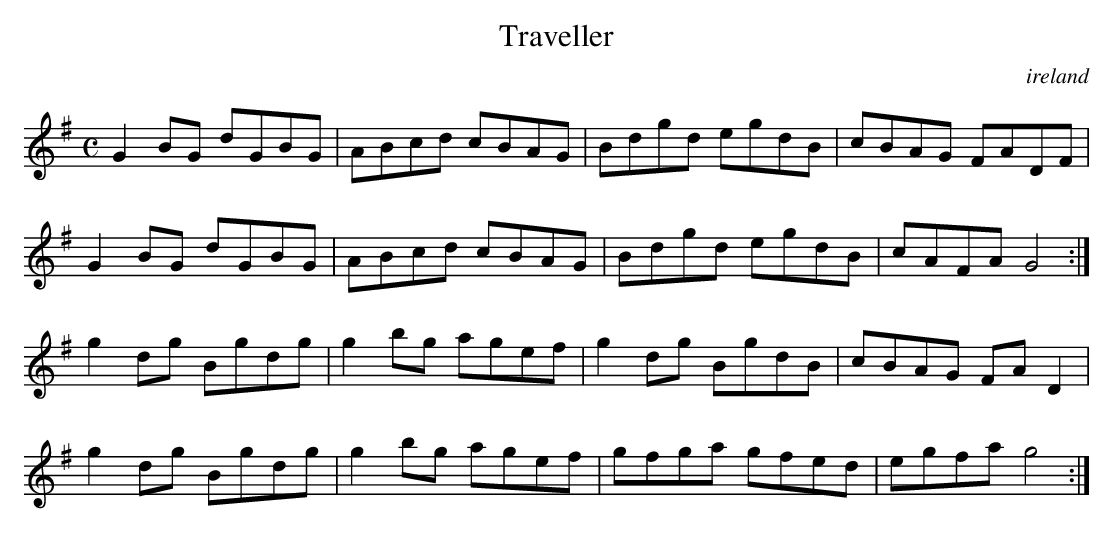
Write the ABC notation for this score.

X:1
T:Traveller
O:ireland
M:C
L:1/8
K:G Major
G2BG dGBG|ABcd cBAG|Bdgd egdB|cBAG FADF|!
G2BG dGBG|ABcd cBAG|Bdgd egdB|cAFA G4:|!
g2dg Bgdg|g2bg agef|g2dg BgdB|cBAG FAD2|!
g2dg Bgdg|g2bg agef|gfga gfed|egfa g4:|!
